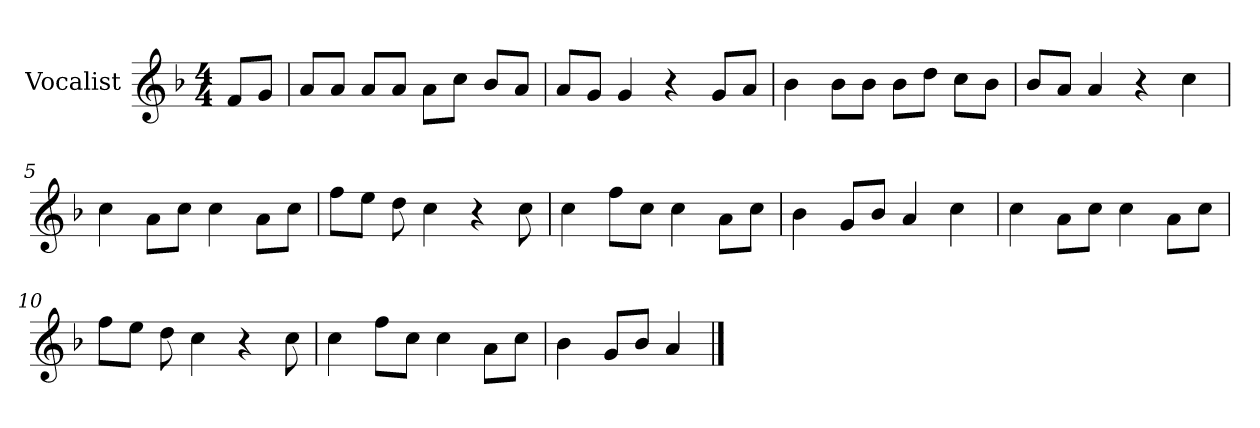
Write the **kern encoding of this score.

**kern
*part1
*staff1
*I"Vocalist
*k[b-]
*F:
*M4/4
=
8fL
8gJ
=1
8aL
8aJ
8aL
8aJ
8aL
8ccJ
8b-L
8aJ
=2
8aL
8gJ
4g
4r
8gL
8aJ
=3
4b-
8b-L
8b-J
8b-L
8ddJ
8ccL
8b-J
=4
8b-L
8aJ
4a
4r
4cc
=5
4cc
8aL
8ccJ
4cc
8aL
8ccJ
=6
8ffL
8eeJ
8dd
4cc
4r
8cc
=7
4cc
8ffL
8ccJ
4cc
8aL
8ccJ
=8
4b-
8gL
8b-J
4a
4cc
=9
4cc
8aL
8ccJ
4cc
8aL
8ccJ
=10
8ffL
8eeJ
8dd
4cc
4r
8cc
=11
4cc
8ffL
8ccJ
4cc
8aL
8ccJ
=12
4b-
8gL
8b-J
4a
==
*-
